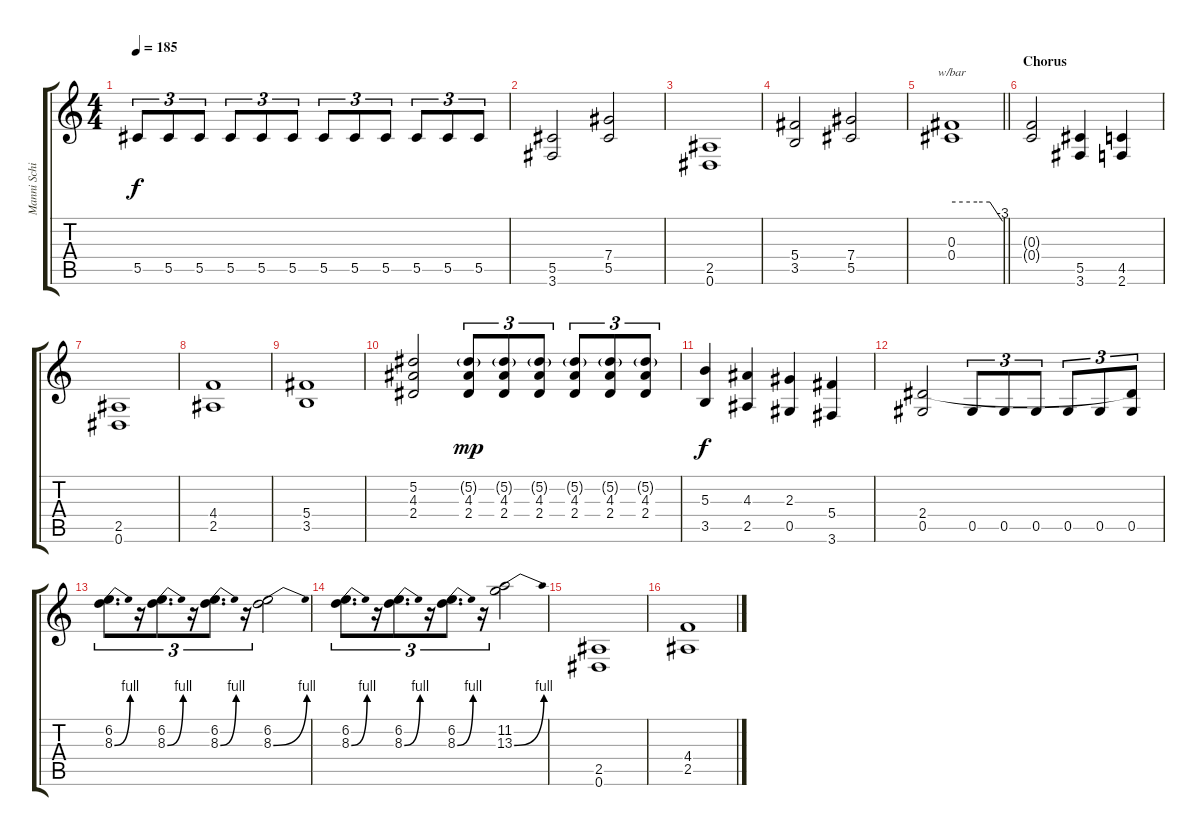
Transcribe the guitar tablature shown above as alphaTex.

\track ("Manni Schimidt (lead guitar)" "Manni Schi") {instrument distortionguitar}
\staff {score tabs}
\tuning (Eb4 Bb3 Gb3 Db3 Ab2 Eb2) {hide}
\ts (4 4)
\tempo 185
\clef g2
\ks c
5.5.8{tu (3 2) dy f} 5.5.8{tu (3 2)} 5.5.8{tu (3 2)} 5.5.8{tu (3 2)} 5.5.8{tu (3 2)} 5.5.8{tu (3 2)} 5.5.8{tu (3 2)} 5.5.8{tu (3 2)} 5.5.8{tu (3 2)} 5.5.8{tu (3 2)} 5.5.8{tu (3 2)} 5.5.8{tu (3 2)} |
(5.5 3.6).2 (7.4 5.5).2 |
(2.5 0.6).1 |
(5.4 3.5).2 (7.4 5.5).2 |
\barLineRight lightlight
(0.3 0.4).1{tbe (custom default 0 0 30 0 45 0 60 -12)} |
\section ("" "Chorus")
(0.3{t} 0.4{t}).2 (5.5 3.6).4 (4.5 2.6).4 |
(2.5 0.6).1 |
(4.4 2.5).1 |
(5.4 3.5).1 |
(5.2 4.3 2.4).2 (5.2{g} 4.3 2.4).8{tu (3 2) dy mp} (5.2{g} 4.3 2.4).8{tu (3 2)} (5.2{g} 4.3 2.4).8{tu (3 2)} (5.2{g} 4.3 2.4).8{tu (3 2)} (5.2{g} 4.3 2.4).8{tu (3 2)} (5.2{g} 4.3 2.4).8{tu (3 2)} |
(5.3 3.5).4{dy f} (4.3 2.5).4 (2.3 0.5).4 (5.4 3.6).4 |
(2.4 0.5).2 0.5.8{tu (3 2)} 0.5.8{tu (3 2)} 0.5.8{tu (3 2)} 0.5.8{tu (3 2)} 0.5.8{tu (3 2)} (2.4{t} 0.5).8{tu (3 2)} |
(6.2 8.3{be (bend 0 0 60 4)}).8{d tu (3 2)} r.16{tu (3 2)} (6.2 8.3{be (bend 0 0 60 4)}).8{d tu (3 2)} r.16{tu (3 2)} (6.2 8.3{be (bend 0 0 60 4)}).8{d tu (3 2)} r.16{tu (3 2)} (6.2 8.3{be (bend 0 0 60 4)}).2 |
(6.2 8.3{be (bend 0 0 60 4)}).8{d tu (3 2)} r.16{tu (3 2)} (6.2 8.3{be (bend 0 0 60 4)}).8{d tu (3 2)} r.16{tu (3 2)} (6.2 8.3{be (bend 0 0 60 4)}).8{d tu (3 2)} r.16{tu (3 2)} (11.2 13.3{be (bend 0 0 60 4)}).2 |
(2.5 0.6).1 |
(4.4 2.5).1
